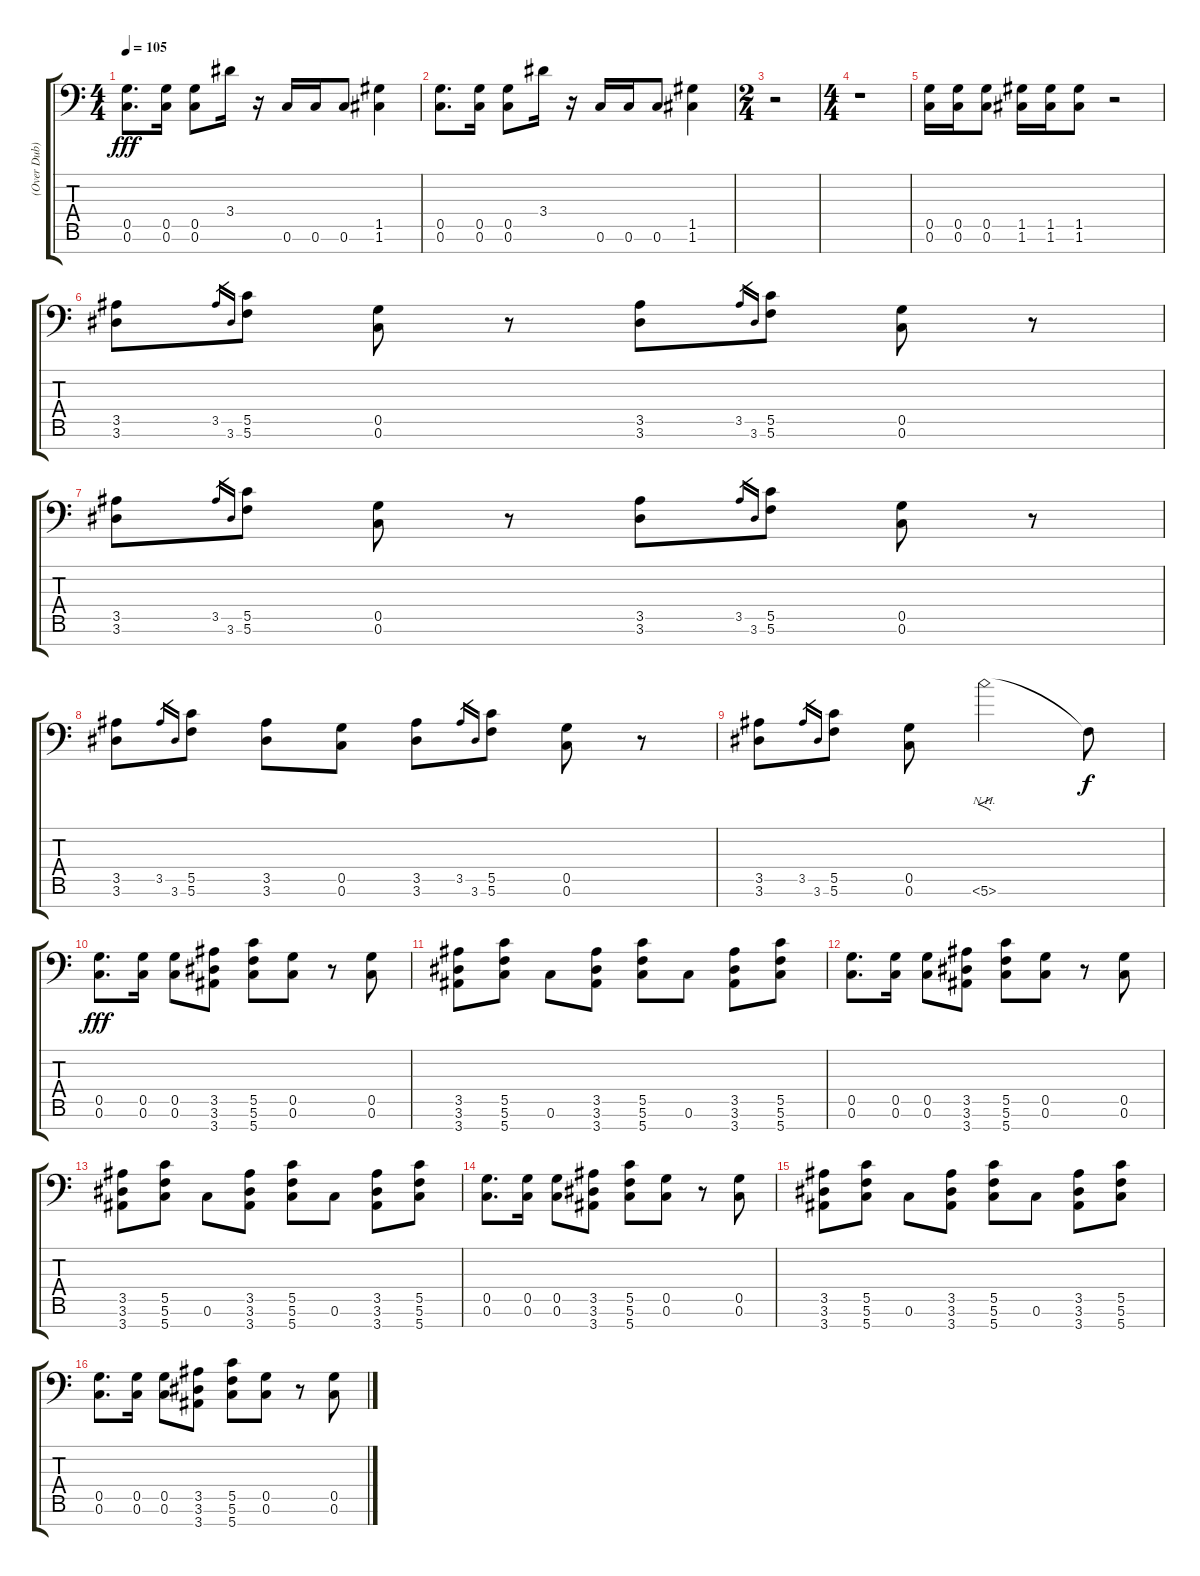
\track ("(Over Dub)" "(Over Dub)") {instrument distortionguitar}
\staff {score tabs}
\tuning (D4 A3 F3 C3 G2 C2 G1) {hide}
\ts (4 4)
\tempo 105
\clef f4
\ks c
(0.5 0.6).8{d dy fff} (0.5 0.6).16 (0.5 0.6).8 3.4.16 r.16 0.6.16 0.6.16 0.6.8 (1.5 1.6).4 |
(0.5 0.6).8{d} (0.5 0.6).16 (0.5 0.6).8 3.4.16 r.16 0.6.16 0.6.16 0.6.8 (1.5 1.6).4 |
\ts (2 4)
r.2 |
\ts (4 4)
r.1 |
(0.5 0.6).16 (0.5 0.6).16 (0.5 0.6).8 (1.5 1.6).16 (1.5 1.6).16 (1.5 1.6).8 r.2 |
(3.5 3.6).8 3.5.16{gr} 3.6.16{gr} (5.5 5.6).8 (0.5 0.6).8 r.8 (3.5 3.6).8 3.5.16{gr} 3.6.16{gr} (5.5 5.6).8 (0.5 0.6).8 r.8 |
(3.5 3.6).8 3.5.16{gr} 3.6.16{gr} (5.5 5.6).8 (0.5 0.6).8 r.8 (3.5 3.6).8 3.5.16{gr} 3.6.16{gr} (5.5 5.6).8 (0.5 0.6).8 r.8 |
(3.5 3.6).8 3.5.16{gr} 3.6.16{gr} (5.5 5.6).8 (3.5 3.6).8 (0.5 0.6).8 (3.5 3.6).8 3.5.16{gr} 3.6.16{gr} (5.5 5.6).8 (0.5 0.6).8 r.8 |
(3.5 3.6).8 3.5.16{gr} 3.6.16{gr} (5.5 5.6).8 (0.5 0.6).8 5.6{nh}.2{f} 5.6{t}.8{dy f} |
(0.5 0.6).8{d dy fff} (0.5 0.6).16 (0.5 0.6).8 (3.5 3.6 3.7).8 (5.5 5.6 5.7).8 (0.5 0.6).8 r.8 (0.5 0.6).8 |
(3.5 3.6 3.7).8 (5.5 5.6 5.7).8 0.6.8 (3.5 3.6 3.7).8 (5.5 5.6 5.7).8 0.6.8 (3.5 3.6 3.7).8 (5.5 5.6 5.7).8 |
(0.5 0.6).8{d} (0.5 0.6).16 (0.5 0.6).8 (3.5 3.6 3.7).8 (5.5 5.6 5.7).8 (0.5 0.6).8 r.8 (0.5 0.6).8 |
(3.5 3.6 3.7).8 (5.5 5.6 5.7).8 0.6.8 (3.5 3.6 3.7).8 (5.5 5.6 5.7).8 0.6.8 (3.5 3.6 3.7).8 (5.5 5.6 5.7).8 |
(0.5 0.6).8{d} (0.5 0.6).16 (0.5 0.6).8 (3.5 3.6 3.7).8 (5.5 5.6 5.7).8 (0.5 0.6).8 r.8 (0.5 0.6).8 |
(3.5 3.6 3.7).8 (5.5 5.6 5.7).8 0.6.8 (3.5 3.6 3.7).8 (5.5 5.6 5.7).8 0.6.8 (3.5 3.6 3.7).8 (5.5 5.6 5.7).8 |
(0.5 0.6).8{d} (0.5 0.6).16 (0.5 0.6).8 (3.5 3.6 3.7).8 (5.5 5.6 5.7).8 (0.5 0.6).8 r.8 (0.5 0.6).8
